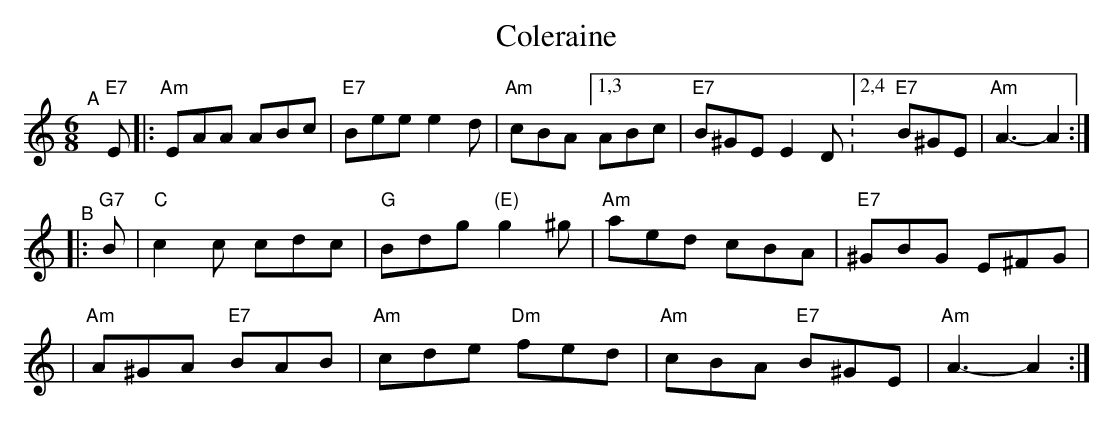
X:1
T: Coleraine
M: 6/8
L: 1/8
K: Am
"^A"[|] "E7"E \
|: "Am"EAA ABc | "E7"Bee e2d | "Am"cBA [1,3 ABc | "E7"B^GE E2D :[2,4 "E7"B^GE | "Am"A3-  A2 :|
"^B"|: "G7"B \
|  "C"c2c      cdc |  "G"Bdg "(E)"g2^g | "Am"aed     cBA  | "E7"^GBG E^FG |
| "Am"A^GA "E7"BAB | "Am"cde  "Dm"fed  | "Am"cBA "E7"B^GE | "Am"A3-  A2 :|
